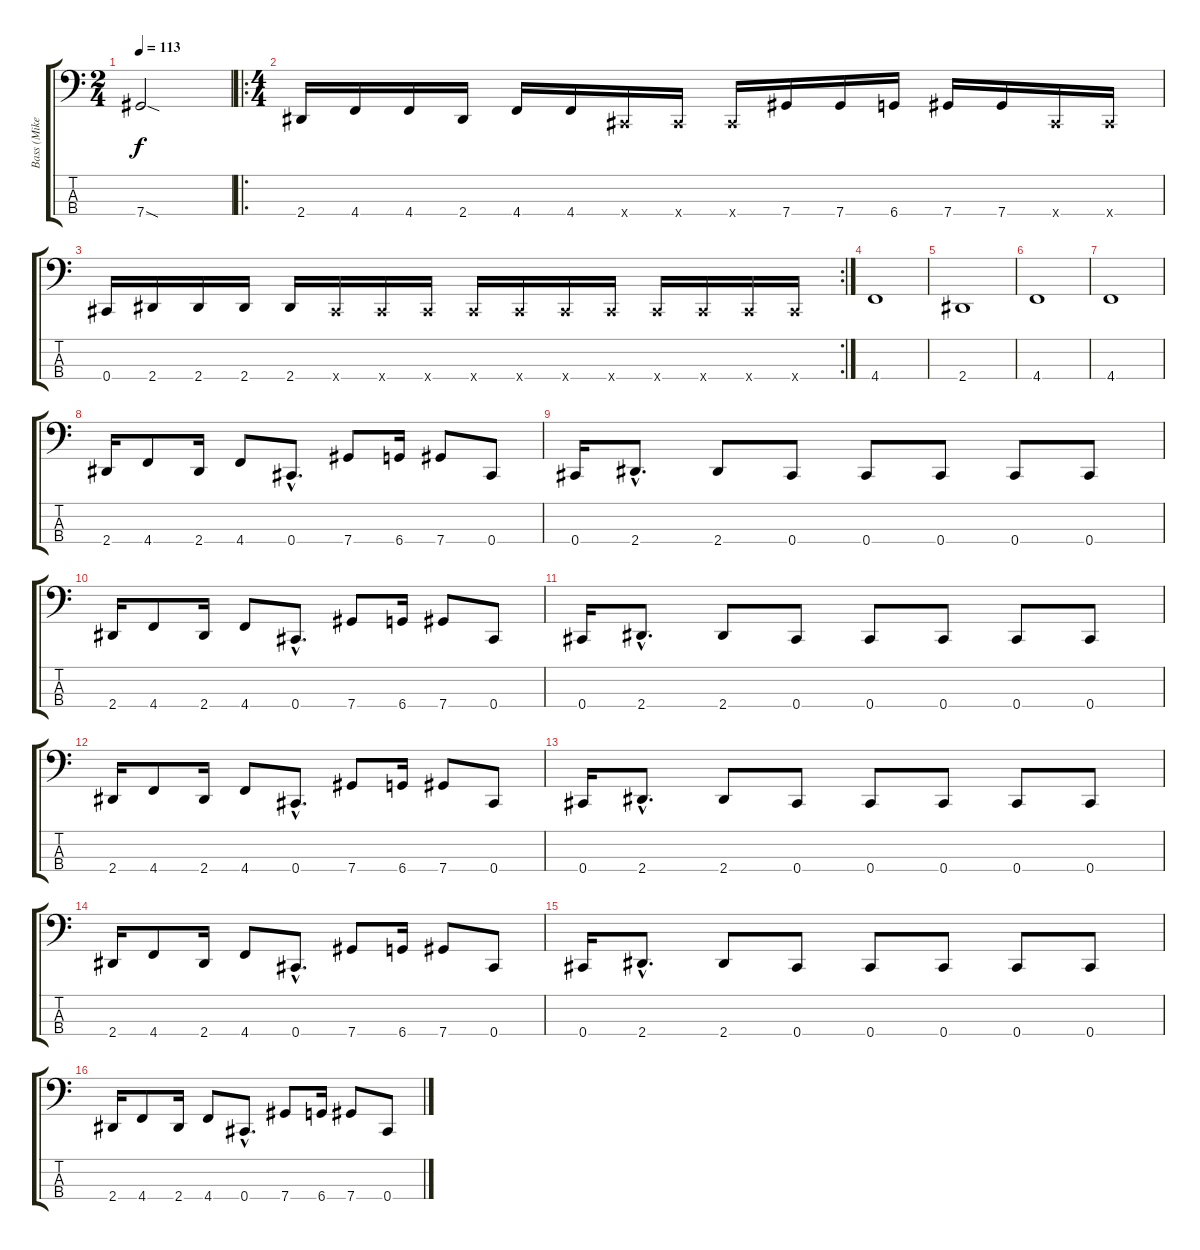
\track ("Bass (Mike Kroeger)" "Bass (Mike") {instrument electricbassfinger}
\staff {score tabs}
\tuning (Gb2 Db2 Ab1 Db1) {hide}
\ts (2 4)
\tempo 113
\clef f4
\ks c
7.4{sod}.2{dy f instrument electricbassfinger} |
\ro
\ts (4 4)
2.4.16 4.4.16 4.4.16 2.4.16 4.4.16 4.4.16 0.4{x}.16 0.4{x}.16 0.4{x}.16 7.4.16 7.4.16 6.4.16 7.4.16 7.4.16 0.4{x}.16 0.4{x}.16 |
\rc 2
0.4.16 2.4.16 2.4.16 2.4.16 2.4.16 0.4{x}.16 0.4{x}.16 0.4{x}.16 0.4{x}.16 0.4{x}.16 0.4{x}.16 0.4{x}.16 0.4{x}.16 0.4{x}.16 0.4{x}.16 0.4{x}.16 |
4.4.1 |
2.4.1 |
4.4.1 |
4.4.1 |
2.4.16 4.4.8 2.4.16 4.4.8 0.4{hac}.8{d} 7.4.8 6.4.16 7.4.8 0.4.8 |
0.4.16 2.4{hac}.8{d} 2.4.8 0.4.8 0.4.8 0.4.8 0.4.8 0.4.8 |
2.4.16 4.4.8 2.4.16 4.4.8 0.4{hac}.8{d} 7.4.8 6.4.16 7.4.8 0.4.8 |
0.4.16 2.4{hac}.8{d} 2.4.8 0.4.8 0.4.8 0.4.8 0.4.8 0.4.8 |
2.4.16 4.4.8 2.4.16 4.4.8 0.4{hac}.8{d} 7.4.8 6.4.16 7.4.8 0.4.8 |
0.4.16 2.4{hac}.8{d} 2.4.8 0.4.8 0.4.8 0.4.8 0.4.8 0.4.8 |
2.4.16 4.4.8 2.4.16 4.4.8 0.4{hac}.8{d} 7.4.8 6.4.16 7.4.8 0.4.8 |
0.4.16 2.4{hac}.8{d} 2.4.8 0.4.8 0.4.8 0.4.8 0.4.8 0.4.8 |
2.4.16 4.4.8 2.4.16 4.4.8 0.4{hac}.8{d} 7.4.8 6.4.16 7.4.8 0.4.8
